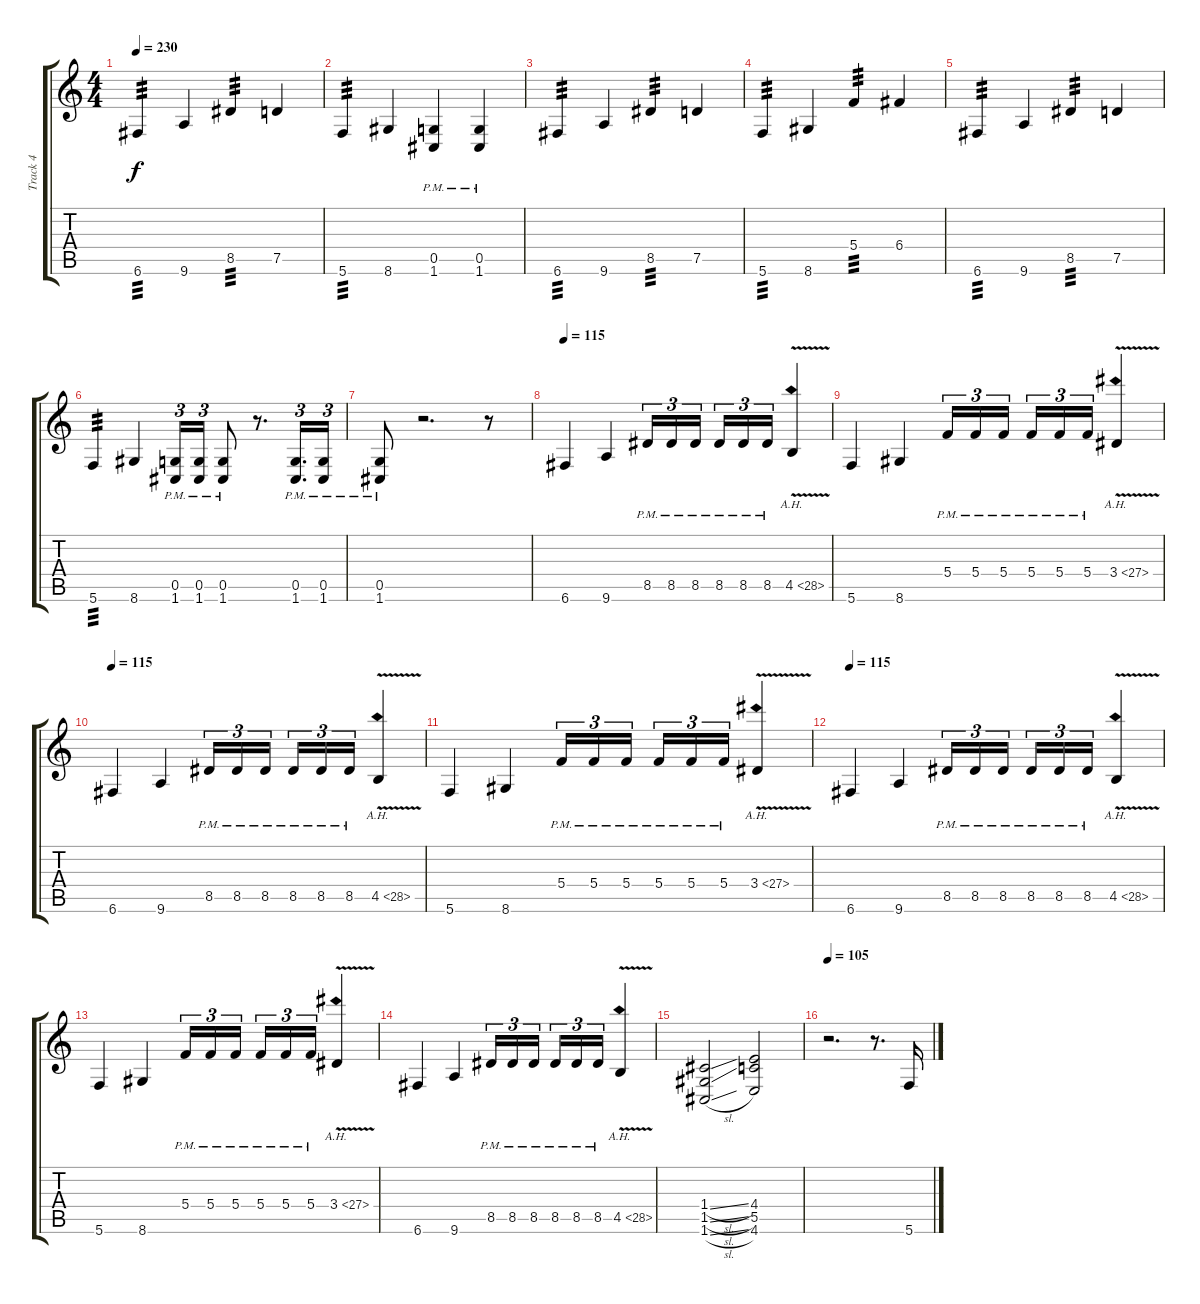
\track ("Track 4" "Track 4") {instrument overdrivenguitar}
\staff {score tabs}
\tuning (D4 A3 F3 C3 G2 C2) {hide}
\ts (4 4)
\tempo 230
\clef g2
\ks c
6.6.4{tp 3 dy f} 9.6.4 8.5.4{tp 3} 7.5.4 |
5.6.4{tp 3} 8.6.4 (0.5{pm} 1.6{pm}).4 (0.5{pm} 1.6{pm}).4 |
6.6.4{tp 3} 9.6.4 8.5.4{tp 3} 7.5.4 |
5.6.4{tp 3} 8.6.4 5.4.4{tp 3} 6.4.4 |
6.6.4{tp 3} 9.6.4 8.5.4{tp 3} 7.5.4 |
5.6.4{tp 3} 8.6.4 (0.5{pm} 1.6{pm}).16{tu (3 2)} (0.5{pm} 1.6{pm}).16{tu (3 2)} (0.5{pm} 1.6{pm}).8 r.8{d} (0.5{pm} 1.6{pm}).16{d tu (3 2)} (0.5{pm} 1.6{pm}).16{tu (3 2)} |
(0.5{pm} 1.6{pm}).8 r.2{d} r.8 |
\tempo 115
6.6.4 9.6.4 8.5{pm}.16{tu (3 2)} 8.5{pm}.16{tu (3 2)} 8.5{pm}.16{tu (3 2) beam splitsecondary} 8.5{pm}.16{tu (3 2)} 8.5{pm}.16{tu (3 2)} 8.5{pm}.16{tu (3 2)} 4.5{ah 24 v}.4 |
5.6.4 8.6.4 5.4{pm}.16{tu (3 2)} 5.4{pm}.16{tu (3 2)} 5.4{pm}.16{tu (3 2) beam splitsecondary} 5.4{pm}.16{tu (3 2)} 5.4{pm}.16{tu (3 2)} 5.4{pm}.16{tu (3 2)} 3.4{ah 24 v}.4 |
\tempo 115
6.6.4 9.6.4 8.5{pm}.16{tu (3 2)} 8.5{pm}.16{tu (3 2)} 8.5{pm}.16{tu (3 2) beam splitsecondary} 8.5{pm}.16{tu (3 2)} 8.5{pm}.16{tu (3 2)} 8.5{pm}.16{tu (3 2)} 4.5{ah 24 v}.4 |
5.6.4 8.6.4 5.4{pm}.16{tu (3 2)} 5.4{pm}.16{tu (3 2)} 5.4{pm}.16{tu (3 2) beam splitsecondary} 5.4{pm}.16{tu (3 2)} 5.4{pm}.16{tu (3 2)} 5.4{pm}.16{tu (3 2)} 3.4{ah 24 v}.4 |
\tempo 115
6.6.4 9.6.4 8.5{pm}.16{tu (3 2)} 8.5{pm}.16{tu (3 2)} 8.5{pm}.16{tu (3 2) beam splitsecondary} 8.5{pm}.16{tu (3 2)} 8.5{pm}.16{tu (3 2)} 8.5{pm}.16{tu (3 2)} 4.5{ah 24 v}.4 |
5.6.4 8.6.4 5.4{pm}.16{tu (3 2)} 5.4{pm}.16{tu (3 2)} 5.4{pm}.16{tu (3 2) beam splitsecondary} 5.4{pm}.16{tu (3 2)} 5.4{pm}.16{tu (3 2)} 5.4{pm}.16{tu (3 2)} 3.4{ah 24 v}.4 |
6.6.4 9.6.4 8.5{pm}.16{tu (3 2)} 8.5{pm}.16{tu (3 2)} 8.5{pm}.16{tu (3 2) beam splitsecondary} 8.5{pm}.16{tu (3 2)} 8.5{pm}.16{tu (3 2)} 8.5{pm}.16{tu (3 2)} 4.5{ah 24 v}.4 |
(1.4{sl} 1.5{sl} 1.6{sl}).2 (4.4 5.5 4.6).2 |
\tempo 105
r.2{d} r.8{d} 5.6.16
